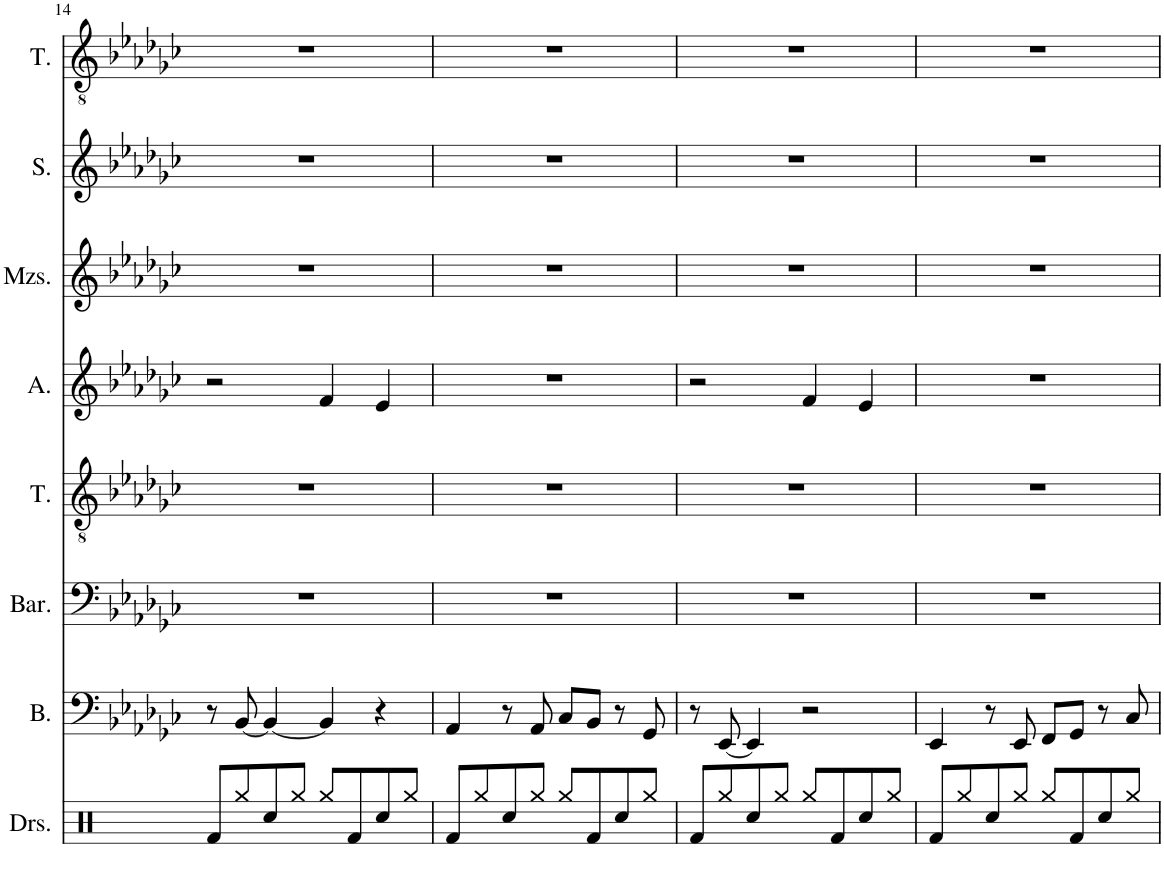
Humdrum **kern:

**kern	**kern	**kern	**kern	**kern	**kern	**kern	**kern
*part8	*part7	*part6	*part5	*part4	*part3	*part2	*part1
*staff8	*staff7	*staff6	*staff5	*staff4	*staff3	*staff2	*staff1
*I"Drumset	*I"Bass	*I"Baritone	*I"Tenor	*I"Alto	*I"Mezzo-soprano	*I"Soprano	*I"Tenor
*I'Drs.	*I'B.	*I'Bar.	*I'T.	*I'A.	*I'Mzs.	*I'S.	*I'T.
!!LO:PB:g=z
*clefX	*clefF4	*clefF4	*clefGv2	*clefG2	*clefG2	*clefG2	*clefGv2
*k[]	*k[b-e-a-d-g-c-]	*k[b-e-a-d-g-c-]	*k[b-e-a-d-g-c-]	*k[b-e-a-d-g-c-]	*k[b-e-a-d-g-c-]	*k[b-e-a-d-g-c-]	*k[b-e-a-d-g-c-]
*M4/4	*M4/4	*M4/4	*M4/4	*M4/4	*M4/4	*M4/4	*M4/4
=14	=14	=14	=14	=14	=14	=14	=14
8Rf/L	8r	1r	1r	2r	1r	1r	1r
8Rgg/	[8BB-/	.	.	.	.	.	.
8Rcc/	4BB-/_	.	.	.	.	.	.
8Rgg/J	.	.	.	.	.	.	.
8Rgg/L	4BB-/]	.	.	4f/	.	.	.
8Rf/	.	.	.	.	.	.	.
8Rcc/	4r	.	.	4e-/	.	.	.
8Rgg/J	.	.	.	.	.	.	.
=15	=15	=15	=15	=15	=15	=15	=15
8Rf/L	4AA-/	1r	1r	1r	1r	1r	1r
8Rgg/	.	.	.	.	.	.	.
8Rcc/	8r	.	.	.	.	.	.
8Rgg/J	8AA-/	.	.	.	.	.	.
8Rgg/L	8C-/L	.	.	.	.	.	.
8Rf/	8BB-/J	.	.	.	.	.	.
8Rcc/	8r	.	.	.	.	.	.
8Rgg/J	8GG-/	.	.	.	.	.	.
=16	=16	=16	=16	=16	=16	=16	=16
8Rf/L	8r	1r	1r	2r	1r	1r	1r
8Rgg/	[8EE-/	.	.	.	.	.	.
8Rcc/	4EE-/]	.	.	.	.	.	.
8Rgg/J	.	.	.	.	.	.	.
8Rgg/L	2r	.	.	4f/	.	.	.
8Rf/	.	.	.	.	.	.	.
8Rcc/	.	.	.	4e-/	.	.	.
8Rgg/J	.	.	.	.	.	.	.
=17	=17	=17	=17	=17	=17	=17	=17
8Rf/L	4EE-/	1r	1r	1r	1r	1r	1r
8Rgg/	.	.	.	.	.	.	.
8Rcc/	8r	.	.	.	.	.	.
8Rgg/J	8EE-/	.	.	.	.	.	.
8Rgg/L	8FF/L	.	.	.	.	.	.
8Rf/	8GG-/J	.	.	.	.	.	.
8Rcc/	8r	.	.	.	.	.	.
8Rgg/J	8C-/	.	.	.	.	.	.
=	=	=	=	=	=	=	=
*-	*-	*-	*-	*-	*-	*-	*-
